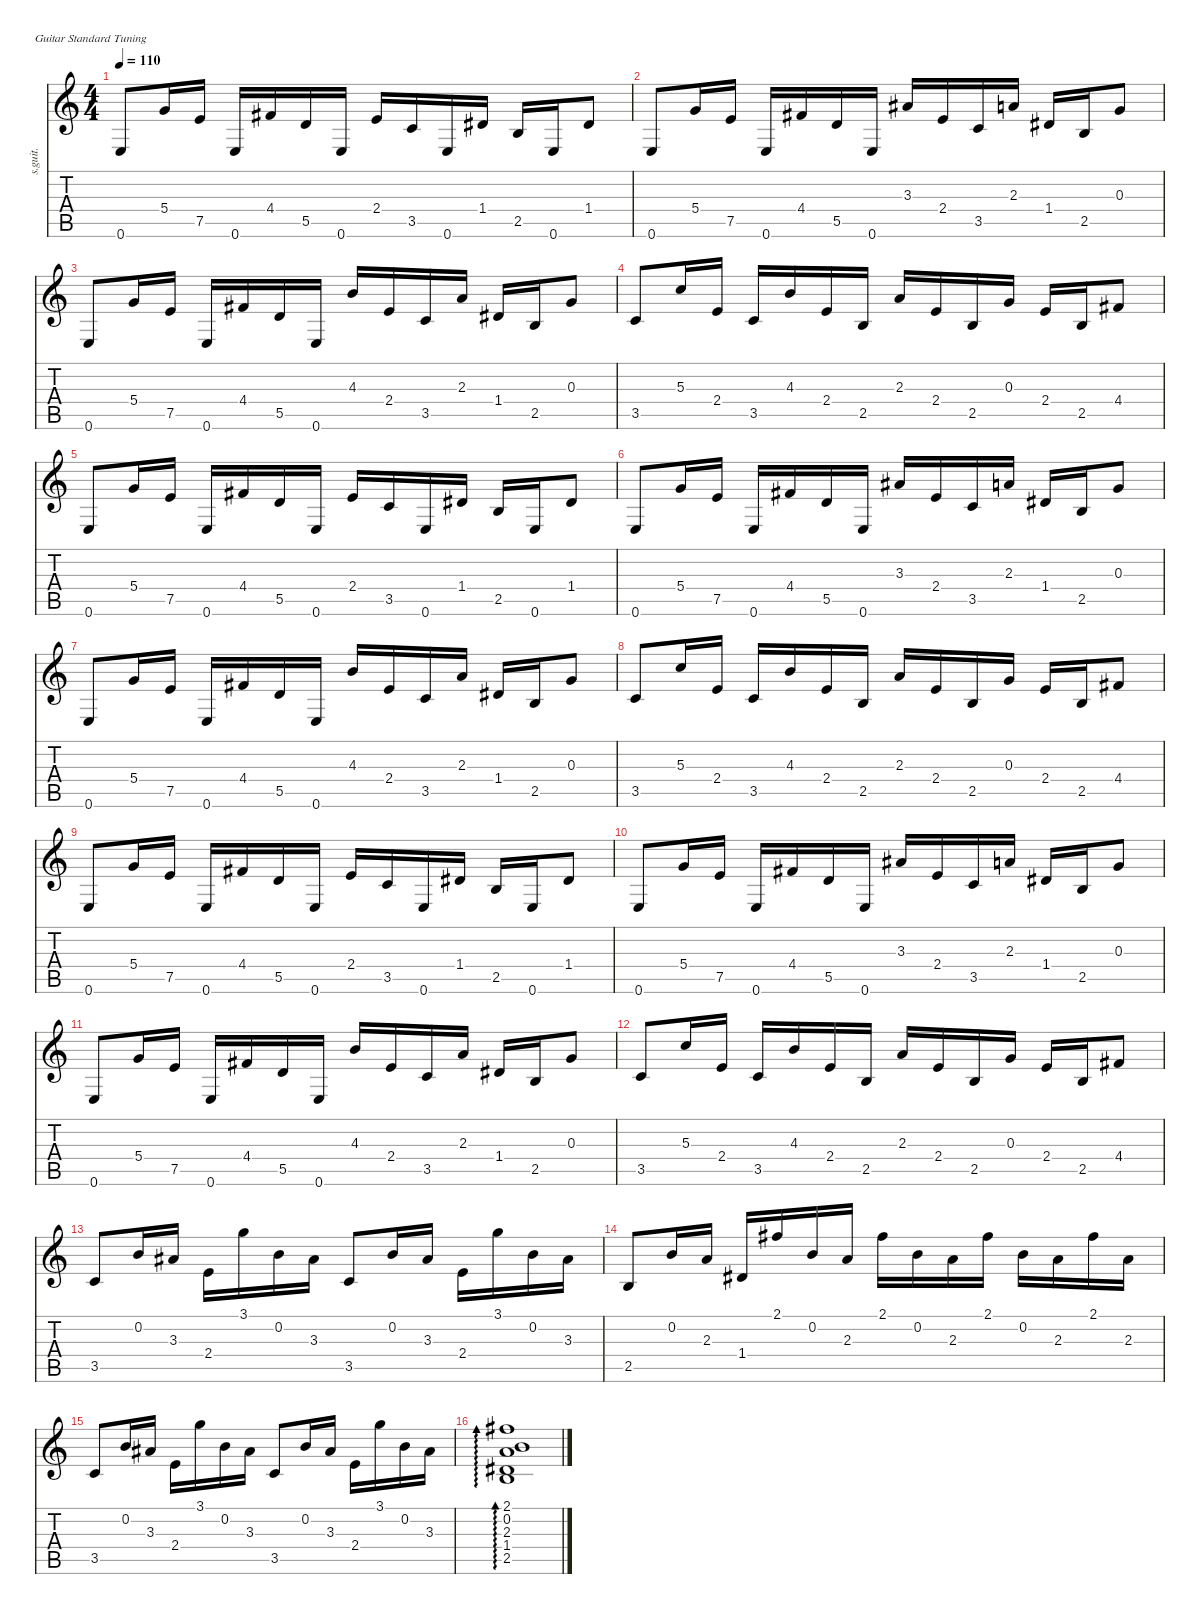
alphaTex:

\defaultSystemsLayout 4
\hideDynamics
\bracketExtendMode nobrackets
\otherSystemsTrackNameOrientation horizontal
\track ("Steel Guitar" "s.guit.") {instrument acousticguitarsteel}
\staff {score tabs}
\tuning (E4 B3 G3 D3 A2 E2)
\ts (4 4)
\tempo 110
\clef g2
\ks c
0.6.8{dy mf instrument acousticguitarsteel beam Up} 5.4.16{beam Up} 7.5.16{beam Up} 0.6.16{beam Up} 4.4{acc #}.16{beam Up} 5.5.16{beam Up} 0.6.16{beam Up} 2.4.16{beam Up} 3.5.16{beam Up} 0.6.16{beam Up} 1.4{acc #}.16{beam Up} 2.5.16{beam Up} 0.6.16{beam Up} 1.4{acc #}.8{beam Up} |
0.6.8{beam Up} 5.4.16{beam Up} 7.5.16{beam Up} 0.6.16{beam Up} 4.4{acc #}.16{beam Up} 5.5.16{beam Up} 0.6.16{beam Up} 3.3{acc #}.16{beam Up} 2.4.16{beam Up} 3.5.16{beam Up} 2.3.16{beam Up} 1.4{acc #}.16{beam Up} 2.5.16{beam Up} 0.3.8{beam Up} |
0.6.8{beam Up} 5.4.16{beam Up} 7.5.16{beam Up} 0.6.16{beam Up} 4.4{acc #}.16{beam Up} 5.5.16{beam Up} 0.6.16{beam Up} 4.3.16{beam Up} 2.4.16{beam Up} 3.5.16{beam Up} 2.3.16{beam Up} 1.4{acc #}.16{beam Up} 2.5.16{beam Up} 0.3.8{beam Up} |
3.5.8{beam Up} 5.3.16{beam Up} 2.4.16{beam Up} 3.5.16{beam Up} 4.3.16{beam Up} 2.4.16{beam Up} 2.5.16{beam Up} 2.3.16{beam Up} 2.4.16{beam Up} 2.5.16{beam Up} 0.3.16{beam Up} 2.4.16{beam Up} 2.5.16{beam Up} 4.4{acc #}.8{beam Up} |
0.6.8{beam Up} 5.4.16{beam Up} 7.5.16{beam Up} 0.6.16{beam Up} 4.4{acc #}.16{beam Up} 5.5.16{beam Up} 0.6.16{beam Up} 2.4.16{beam Up} 3.5.16{beam Up} 0.6.16{beam Up} 1.4{acc #}.16{beam Up} 2.5.16{beam Up} 0.6.16{beam Up} 1.4{acc #}.8{beam Up} |
0.6.8{beam Up} 5.4.16{beam Up} 7.5.16{beam Up} 0.6.16{beam Up} 4.4{acc #}.16{beam Up} 5.5.16{beam Up} 0.6.16{beam Up} 3.3{acc #}.16{beam Up} 2.4.16{beam Up} 3.5.16{beam Up} 2.3.16{beam Up} 1.4{acc #}.16{beam Up} 2.5.16{beam Up} 0.3.8{beam Up} |
0.6.8{beam Up} 5.4.16{beam Up} 7.5.16{beam Up} 0.6.16{beam Up} 4.4{acc #}.16{beam Up} 5.5.16{beam Up} 0.6.16{beam Up} 4.3.16{beam Up} 2.4.16{beam Up} 3.5.16{beam Up} 2.3.16{beam Up} 1.4{acc #}.16{beam Up} 2.5.16{beam Up} 0.3.8{beam Up} |
3.5.8{beam Up} 5.3.16{beam Up} 2.4.16{beam Up} 3.5.16{beam Up} 4.3.16{beam Up} 2.4.16{beam Up} 2.5.16{beam Up} 2.3.16{beam Up} 2.4.16{beam Up} 2.5.16{beam Up} 0.3.16{beam Up} 2.4.16{beam Up} 2.5.16{beam Up} 4.4{acc #}.8{beam Up} |
0.6.8{beam Up} 5.4.16{beam Up} 7.5.16{beam Up} 0.6.16{beam Up} 4.4{acc #}.16{beam Up} 5.5.16{beam Up} 0.6.16{beam Up} 2.4.16{beam Up} 3.5.16{beam Up} 0.6.16{beam Up} 1.4{acc #}.16{beam Up} 2.5.16{beam Up} 0.6.16{beam Up} 1.4{acc #}.8{beam Up} |
0.6.8{beam Up} 5.4.16{beam Up} 7.5.16{beam Up} 0.6.16{beam Up} 4.4{acc #}.16{beam Up} 5.5.16{beam Up} 0.6.16{beam Up} 3.3{acc #}.16{beam Up} 2.4.16{beam Up} 3.5.16{beam Up} 2.3.16{beam Up} 1.4{acc #}.16{beam Up} 2.5.16{beam Up} 0.3.8{beam Up} |
0.6.8{beam Up} 5.4.16{beam Up} 7.5.16{beam Up} 0.6.16{beam Up} 4.4{acc #}.16{beam Up} 5.5.16{beam Up} 0.6.16{beam Up} 4.3.16{beam Up} 2.4.16{beam Up} 3.5.16{beam Up} 2.3.16{beam Up} 1.4{acc #}.16{beam Up} 2.5.16{beam Up} 0.3.8{beam Up} |
3.5.8{beam Up} 5.3.16{beam Up} 2.4.16{beam Up} 3.5.16{beam Up} 4.3.16{beam Up} 2.4.16{beam Up} 2.5.16{beam Up} 2.3.16{beam Up} 2.4.16{beam Up} 2.5.16{beam Up} 0.3.16{beam Up} 2.4.16{beam Up} 2.5.16{beam Up} 4.4{acc #}.8{beam Up} |
3.5.8{beam Up} 0.2.16{beam Up} 3.3{acc #}.16{beam Up} 2.4.16{beam Down} 3.1.16{beam Down} 0.2.16{beam Down} 3.3{acc #}.16{beam Down} 3.5.8{beam Up} 0.2.16{beam Up} 3.3{acc #}.16{beam Up} 2.4.16{beam Down} 3.1.16{beam Down} 0.2.16{beam Down} 3.3{acc #}.16{beam Down} |
2.5.8{beam Up} 0.2.16{beam Up} 2.3.16{beam Up} 1.4{acc #}.16{beam Up} 2.1{acc #}.16{beam Up} 0.2.16{beam Up} 2.3.16{beam Up} 2.1{acc #}.16{beam Down} 0.2.16{beam Down} 2.3.16{beam Down} 2.1{acc #}.16{beam Down} 0.2.16{beam Down} 2.3.16{beam Down} 2.1{acc #}.16{beam Down} 2.3.16{beam Down} |
3.5.8{beam Up} 0.2.16{beam Up} 3.3{acc #}.16{beam Up} 2.4.16{beam Down} 3.1.16{beam Down} 0.2.16{beam Down} 3.3{acc #}.16{beam Down} 3.5.8{beam Up} 0.2.16{beam Up} 3.3{acc #}.16{beam Up} 2.4.16{beam Down} 3.1.16{beam Down} 0.2.16{beam Down} 3.3{acc #}.16{beam Down} |
(2.5 1.4{acc #} 2.3 0.2 2.1{acc #}).1{ad 0 beam Up}
